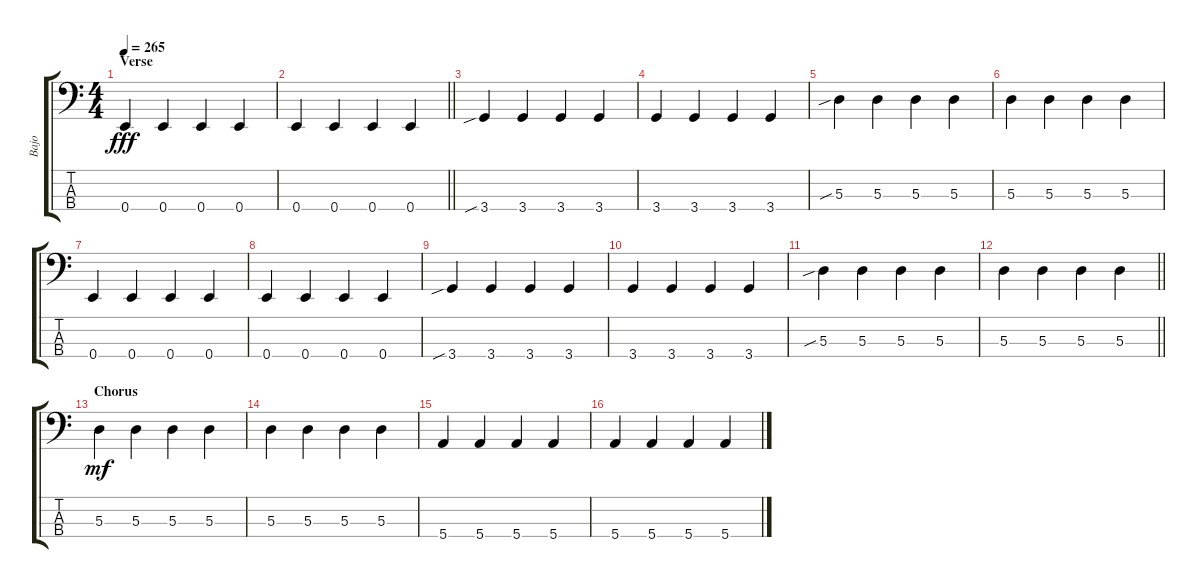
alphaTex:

\track ("Bajo" "Bajo") {instrument electricbassfinger}
\staff {score tabs}
\tuning (G2 D2 A1 E1) {hide}
\ts (4 4)
\section ("" "Verse")
\tempo 265
\clef f4
\ks c
0.4.4{dy fff} 0.4.4 0.4.4 0.4.4 |
\barLineRight lightlight
0.4.4 0.4.4 0.4.4 0.4.4 |
3.4{sib}.4 3.4.4 3.4.4 3.4.4 |
3.4.4 3.4.4 3.4.4 3.4.4 |
5.3{sib}.4 5.3.4 5.3.4 5.3.4 |
5.3.4 5.3.4 5.3.4 5.3.4 |
0.4.4 0.4.4 0.4.4 0.4.4 |
0.4.4 0.4.4 0.4.4 0.4.4 |
3.4{sib}.4 3.4.4 3.4.4 3.4.4 |
3.4.4 3.4.4 3.4.4 3.4.4 |
5.3{sib}.4 5.3.4 5.3.4 5.3.4 |
\barLineRight lightlight
5.3.4 5.3.4 5.3.4 5.3.4 |
\section ("" "Chorus")
5.3.4{dy mf} 5.3.4 5.3.4 5.3.4 |
5.3.4 5.3.4 5.3.4 5.3.4 |
5.4.4 5.4.4 5.4.4 5.4.4 |
5.4.4 5.4.4 5.4.4 5.4.4
